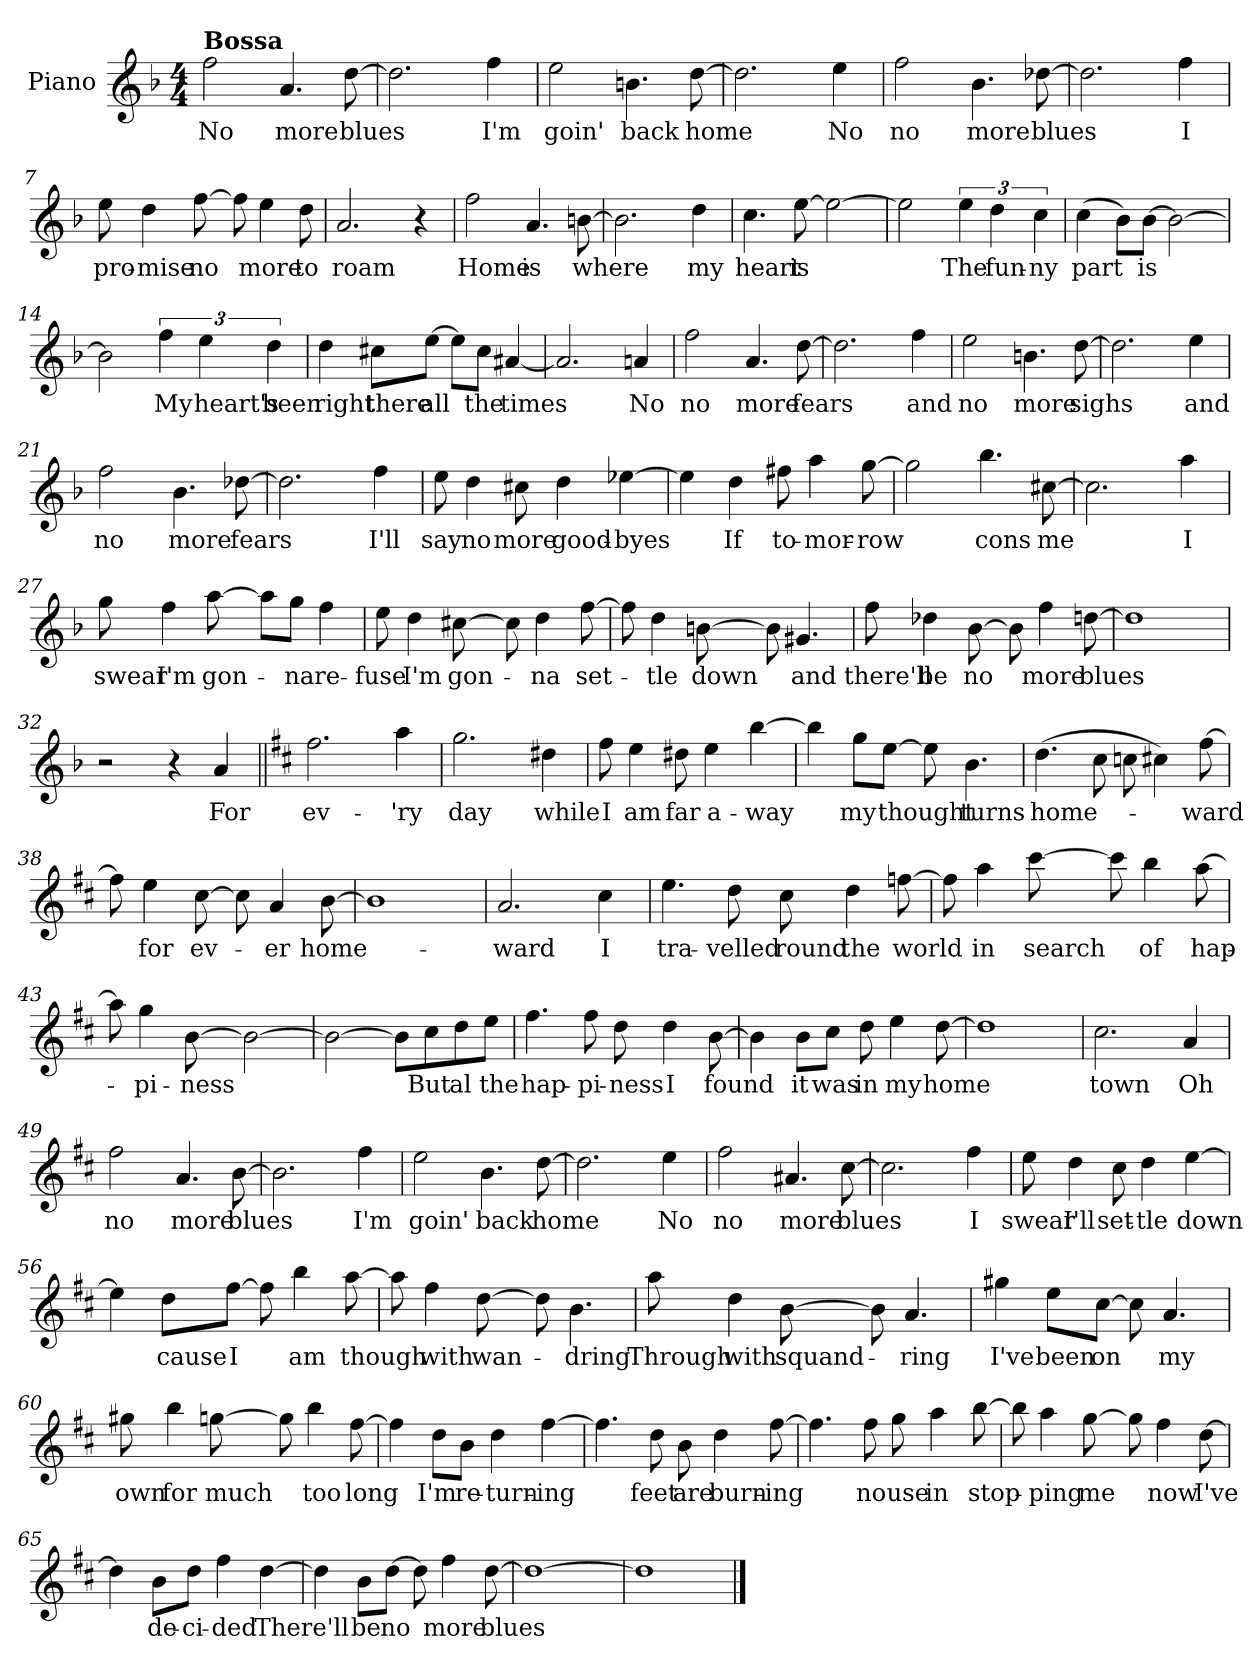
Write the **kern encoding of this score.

**kern	**text
*part1	*part1
*staff1	*staff1
*I"Piano	*
*I'Pno.	*
*clefG2	*
*k[b-]	*
*M4/4	*
*MM160	*
=1	=1
!LO:TX:a:B:t=Bossa	!
!	!LO:LY:b
2ff\	No
!	!LO:LY:b
4.a/	more
!	!LO:LY:b
[8dd\	blues
=2	=2
2.dd\]	.
!	!LO:LY:b
4ff\	I'm
=3	=3
!	!LO:LY:b
2ee\	goin'
!	!LO:LY:b
4.bn\	back
!	!LO:LY:b
[8dd\	home
=4	=4
2.dd\]	.
!	!LO:LY:b
4ee\	No
=5	=5
!	!LO:LY:b
2ff\	no
!	!LO:LY:b
4.b-\	more
!	!LO:LY:b
[8dd-X\	blues
=6	=6
2.dd-\]	.
!	!LO:LY:b
4ff\	I
=7	=7
!	!LO:LY:b
8ee\	pro-
!	!LO:LY:b
4dd\	-mise
!	!LO:LY:b
[8ff\	no
8ff\]	.
!	!LO:LY:b
4ee\	more
!	!LO:LY:b
8dd\	to
!!LO:LB:g=z
=8	=8
!	!LO:LY:b
2.a/	roam
4r	.
=9	=9
!	!LO:LY:b
2ff\	Home
!	!LO:LY:b
4.a/	is
!	!LO:LY:b
[8bn\	where
=10	=10
2.b\]	.
!	!LO:LY:b
4dd\	my
=11	=11
!	!LO:LY:b
4.cc\	heart
!	!LO:LY:b
[8ee\	is
2ee\_	.
=12	=12
2ee\]	.
!	!LO:LY:b
6ee\	The
!	!LO:LY:b
6dd\	fun-
!	!LO:LY:b
6cc\	-ny
=13	=13
!	!LO:LY:b
(>4cc\	part
8b-\L)	.
!	!LO:LY:b
[8b-\J	is
2b-\_	.
=14	=14
2b-\]	.
!	!LO:LY:b
6ff\	My
!	!LO:LY:b
6ee\	heart's
!	!LO:LY:b
6dd\	been
!!LO:LB:g=z
=15	=15
!	!LO:LY:b
4dd\	right
!	!LO:LY:b
8cc#X\L	there
!	!LO:LY:b
[8ee\J	all
8ee\L]	.
!	!LO:LY:b
8cc#\J	the
!	!LO:LY:b
[4a#X/	times
=16	=16
2.a#/]	.
!	!LO:LY:b
4an/	No
=17	=17
!	!LO:LY:b
2ff\	no
!	!LO:LY:b
4.a/	more
!	!LO:LY:b
[8dd\	fears
=18	=18
2.dd\]	.
!	!LO:LY:b
4ff\	and
=19	=19
!	!LO:LY:b
2ee\	no
!	!LO:LY:b
4.bn\	more
!	!LO:LY:b
[8dd\	sighs
=20	=20
2.dd\]	.
!	!LO:LY:b
4ee\	and
=21	=21
!	!LO:LY:b
2ff\	no
!	!LO:LY:b
4.b-\	more
!	!LO:LY:b
[8dd-X\	fears
!!LO:LB:g=z
=22	=22
2.dd-\]	.
!	!LO:LY:b
4ff\	I'll
=23	=23
!	!LO:LY:b
8ee\	say
!	!LO:LY:b
4dd\	no
!	!LO:LY:b
8cc#X\	more
!	!LO:LY:b
4dd\	good-
!	!LO:LY:b
[4ee-X\	-byes
=24	=24
4ee-\]	.
!	!LO:LY:b
4dd\	If
!	!LO:LY:b
8ff#X\	to-
!	!LO:LY:b
4aa\	-mor-
!	!LO:LY:b
[8gg\	-row
=25	=25
2gg\]	.
!	!LO:LY:b
4.bb-\	cons
!	!LO:LY:b
[8cc#X\	me
=26	=26
2.cc#\]	.
!	!LO:LY:b
4aa\	I
=27	=27
!	!LO:LY:b
8gg\	swear
!	!LO:LY:b
4ff\	I'm
!	!LO:LY:b
[8aa\	gon-
8aa\L]	.
!	!LO:LY:b
8gg\J	-na
!	!LO:LY:b
4ff\	re-
!!LO:LB:g=z
=28	=28
!	!LO:LY:b
8ee\	-fuse
!	!LO:LY:b
4dd\	I'm
!	!LO:LY:b
[8cc#X\	gon-
8cc#\]	.
!	!LO:LY:b
4dd\	-na
!	!LO:LY:b
[8ff\	set-
=29	=29
8ff\]	.
!	!LO:LY:b
4dd\	-tle
!	!LO:LY:b
[8bn\	down
8b\]	.
!	!LO:LY:b
4.g#X/	and
=30	=30
!	!LO:LY:b
8ff\	there'll
!	!LO:LY:b
4dd-X\	be
!	!LO:LY:b
[8b-\	no
8b-\]	.
!	!LO:LY:b
4ff\	more
!	!LO:LY:b
[8ddn\	blues
=31	=31
1dd]	.
=32	=32
2r	.
4r	.
!	!LO:LY:b
4a/	For
!!LO:LB:g=z
=33||	=33||
*k[f#c#]	*
!	!LO:LY:b
2.ff#\	ev-
!	!LO:LY:b
4aa\	-'ry
=34	=34
!	!LO:LY:b
2.gg\	day
!	!LO:LY:b
4dd#X\	while
=35	=35
!	!LO:LY:b
8ff#\	I
!	!LO:LY:b
4ee\	am
!	!LO:LY:b
8dd#X\	far
!	!LO:LY:b
4ee\	a-
!	!LO:LY:b
[4bb\	-way
=36	=36
4bb\]	.
!	!LO:LY:b
8gg\L	my
!	!LO:LY:b
[8ee\J	thought
8ee\]	.
!	!LO:LY:b
4.b\	turns
=37	=37
!	!LO:LY:b
(>4.dd\	home-
8cc#\	.
8ccn\	.
4cc#X\)	.
!	!LO:LY:b
[8ff#\	-ward
=38	=38
8ff#\]	.
!	!LO:LY:b
4ee\	for
!	!LO:LY:b
[8cc#\	ev-
8cc#\]	.
!	!LO:LY:b
4a/	-er
!	!LO:LY:b
[8b\	home-
=39	=39
1b]	.
!!LO:LB:g=z
=40	=40
!	!LO:LY:b
2.a/	-ward
!	!LO:LY:b
4cc#\	I
=41	=41
!	!LO:LY:b
4.ee\	tra-
!	!LO:LY:b
8dd\	-velled
!	!LO:LY:b
8cc#\	round
!	!LO:LY:b
4dd\	the
!	!LO:LY:b
[8ffn\	world
=42	=42
8ff\]	.
!	!LO:LY:b
4aa\	in
!	!LO:LY:b
[8ccc#\	search
8ccc#\]	.
!	!LO:LY:b
4bb\	of
!	!LO:LY:b
[8aa\	hap-
=43	=43
8aa\]	.
!	!LO:LY:b
4gg\	-pi-
!	!LO:LY:b
[8b\	-ness
2b\_	.
=44	=44
2b\_	.
8b\L]	.
!	!LO:LY:b
8cc#\	But
!	!LO:LY:b
8dd\	al
!	!LO:LY:b
8ee\J	the
!!LO:LB:g=z
=45	=45
!	!LO:LY:b
4.ff#\	hap-
!	!LO:LY:b
8ff#\	-pi-
!	!LO:LY:b
8dd\	-ness
!	!LO:LY:b
4dd\	I
!	!LO:LY:b
[8b\	found
=46	=46
4b\]	.
!	!LO:LY:b
8b\L	it
!	!LO:LY:b
8cc#\J	was
!	!LO:LY:b
8dd\	in
!	!LO:LY:b
4ee\	my
!	!LO:LY:b
[8dd\	home
=47	=47
1dd]	.
=48	=48
!	!LO:LY:b
2.cc#\	town
!	!LO:LY:b
4a/	Oh
=49	=49
!	!LO:LY:b
2ff#\	no
!	!LO:LY:b
4.a/	more
!	!LO:LY:b
[8b\	blues
=50	=50
2.b\]	.
!	!LO:LY:b
4ff#\	I'm
=51	=51
!	!LO:LY:b
2ee\	goin'
!	!LO:LY:b
4.b\	back
!	!LO:LY:b
[8dd\	home
!!LO:PB:g=z
=52	=52
2.dd\]	.
!	!LO:LY:b
4ee\	No
=53	=53
!	!LO:LY:b
2ff#\	no
!	!LO:LY:b
4.a#X/	more
!	!LO:LY:b
[8cc#\	blues
=54	=54
2.cc#\]	.
!	!LO:LY:b
4ff#\	I
=55	=55
!	!LO:LY:b
8ee\	swear
!	!LO:LY:b
4dd\	I'll
!	!LO:LY:b
8cc#\	set-
!	!LO:LY:b
4dd\	-tle
!	!LO:LY:b
[4ee\	down
=56	=56
4ee\]	.
!	!LO:LY:b
8dd\L	cause
!	!LO:LY:b
[8ff#\J	I
8ff#\]	.
!	!LO:LY:b
4bb\	am
!	!LO:LY:b
[8aa\	though
=57	=57
8aa\]	.
!	!LO:LY:b
4ff#\	with
!	!LO:LY:b
[8dd\	wan-
8dd\]	.
!	!LO:LY:b
4.b\	-dring
!!LO:LB:g=z
=58	=58
!	!LO:LY:b
8aa\	Through
!	!LO:LY:b
4dd\	with
!	!LO:LY:b
[8b\	squand-
8b\]	.
!	!LO:LY:b
4.a/	-ring
=59	=59
!	!LO:LY:b
4gg#X\	I've
!	!LO:LY:b
8ee\L	been
!	!LO:LY:b
[8cc#\J	on
8cc#\]	.
!	!LO:LY:b
4.a/	my
=60	=60
!	!LO:LY:b
8gg#X\	own
!	!LO:LY:b
4bb\	for
!	!LO:LY:b
[8ggn\	much
8gg\]	.
!	!LO:LY:b
4bb\	too
!	!LO:LY:b
[8ff#\	long
=61	=61
4ff#\]	.
!	!LO:LY:b
8dd\L	I'm
!	!LO:LY:b
8b\J	re-
!	!LO:LY:b
4dd\	-turn-
!	!LO:LY:b
[4ff#\	-ing
!!LO:LB:g=z
=62	=62
4.ff#\]	.
!	!LO:LY:b
8dd\	feet
!	!LO:LY:b
8b\	are
!	!LO:LY:b
4dd\	burn-
!	!LO:LY:b
[8ff#\	-ing
=63	=63
4.ff#\]	.
!	!LO:LY:b
8ff#\	no
!	!LO:LY:b
8gg\	use
!	!LO:LY:b
4aa\	in
!	!LO:LY:b
[8bb\	stop-
=64	=64
8bb\]	.
!	!LO:LY:b
4aa\	-ping
!	!LO:LY:b
[8gg\	me
8gg\]	.
!	!LO:LY:b
4ff#\	now
!	!LO:LY:b
[8dd\	I've
=65	=65
4dd\]	.
!	!LO:LY:b
8b\L	de-
!	!LO:LY:b
8dd\J	-ci-
!	!LO:LY:b
4ff#\	-ded
!	!LO:LY:b
[4dd\	There'll
=66	=66
4dd\]	.
!	!LO:LY:b
8b\L	be
!	!LO:LY:b
[8dd\J	no
8dd\]	.
!	!LO:LY:b
4ff#\	more
!	!LO:LY:b
[8dd\	blues
!!LO:LB:g=z
=67	=67
1dd_	.
=68	=68
1dd]	.
==	==
*-	*-
